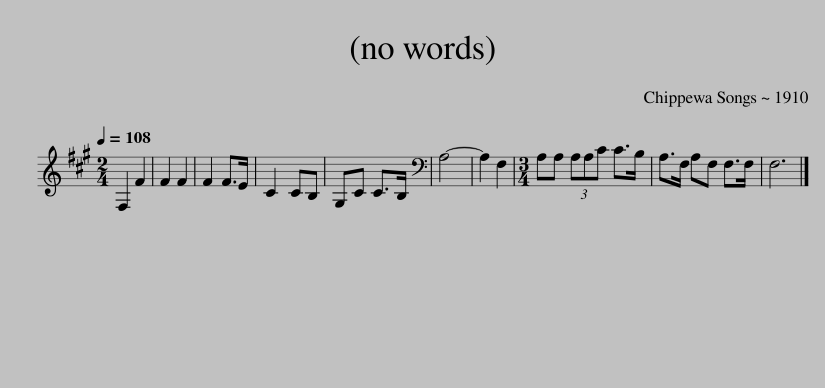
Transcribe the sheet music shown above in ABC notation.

X:1
L:1/8
Q:1/4=108
M:2/4
I:linebreak $
K:A
V:1 treble
V:1
 F,2 F2 | F2 F2 | F2 F>E | C2 CB, | G,C C>B, | %5
[K:bass] A,4- | A,2 F,2 |[M:3/4] A,A, (3A,A,C C>B, | A,>F, A,F, F,>F, | F,6 |] %10
